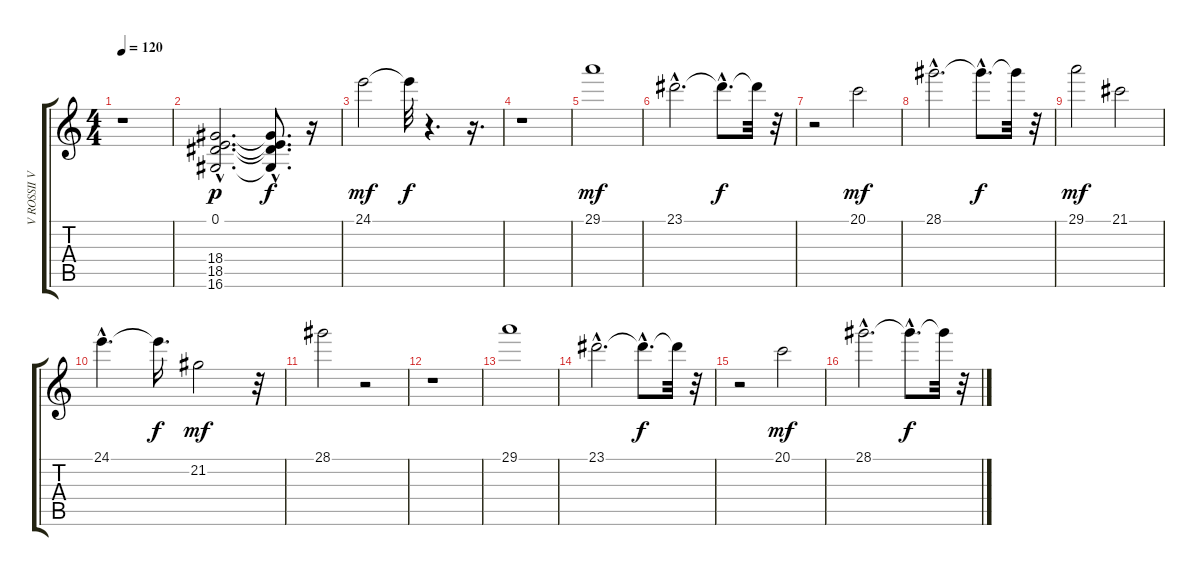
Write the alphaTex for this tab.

\track ("V ROSSII VECHERA     " "V ROSSII V") {instrument synthstrings2}
\staff {score tabs}
\tuning (E4 B3 G3 D3 A2 E2) {hide}
\ts (4 4)
\tempo 120
\clef g2
\ks c
r.1{dy p instrument synthstrings2} |
(0.1{hac} 18.4{hac} 18.5{hac} 16.6{hac}).2{d} (0.1{hac t} 18.4{hac t} 18.5{hac t} 16.6{hac t}).8{d dy f} r.16 |
24.1.2{dy mf balance 12 instrument stringensemble2} 24.1{t}.32{dy f} r.4{d} r.16{d} |
r.1 |
29.1.1{dy mf} |
23.1{hac}.2{d} 23.1{hac t}.8{d dy f} 23.1{t}.32 r.32 |
r.2 20.1.2{dy mf} |
28.1{hac}.2{d} 28.1{hac t}.8{d dy f} 28.1{t}.32 r.32 |
29.1.2{dy mf} 21.1.2 |
24.1{hac}.4{d} 24.1{t}.16{d dy f} 21.2.2{dy mf} r.32 |
28.1.2 r.2 |
r.1 |
29.1.1 |
23.1{hac}.2{d} 23.1{hac t}.8{d dy f} 23.1{t}.32 r.32 |
r.2 20.1.2{dy mf} |
28.1{hac}.2{d} 28.1{hac t}.8{d dy f} 28.1{t}.32 r.32
